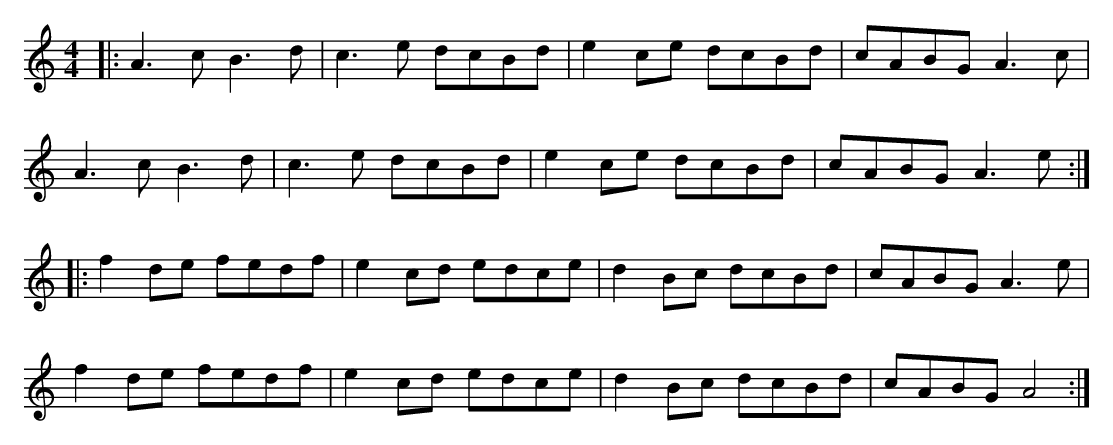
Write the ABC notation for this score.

X:1
M:4/4
K:Amin
|:A3c B3d|c3e dcBd|e2 ce dcBd|cABG A3c|
A3c B3d|c3e dcBd|e2 ce dcBd|cABG A3e:|
|:f2 de fedf|e2 cd edce|d2 Bc dcBd|cABG A3e|
f2 de fedf|e2 cd edce|d2 Bc dcBd|cABG A4:|
